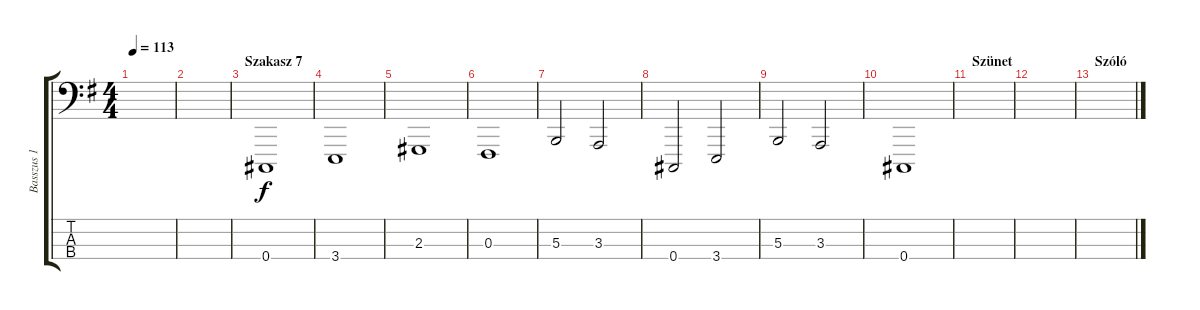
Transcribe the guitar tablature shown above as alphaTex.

\track ("Basszus 1 Csello" "Basszus 1 ") {instrument cello}
\staff {score tabs}
\tuning (E2 B1 Gb1 Db1) {hide}
\ts (4 4)
\tempo 113
\clef f4
\ks g
|
|
\section ("" "Szakasz 7")
0.4.1 |
3.4.1 |
2.3.1 |
0.3.1 |
5.3.2 3.3.2 |
0.4.2 3.4.2 |
5.3.2 3.3.2 |
0.4.1 |
\section ("" "Szünet")
|
|
\section ("" "Szóló")
